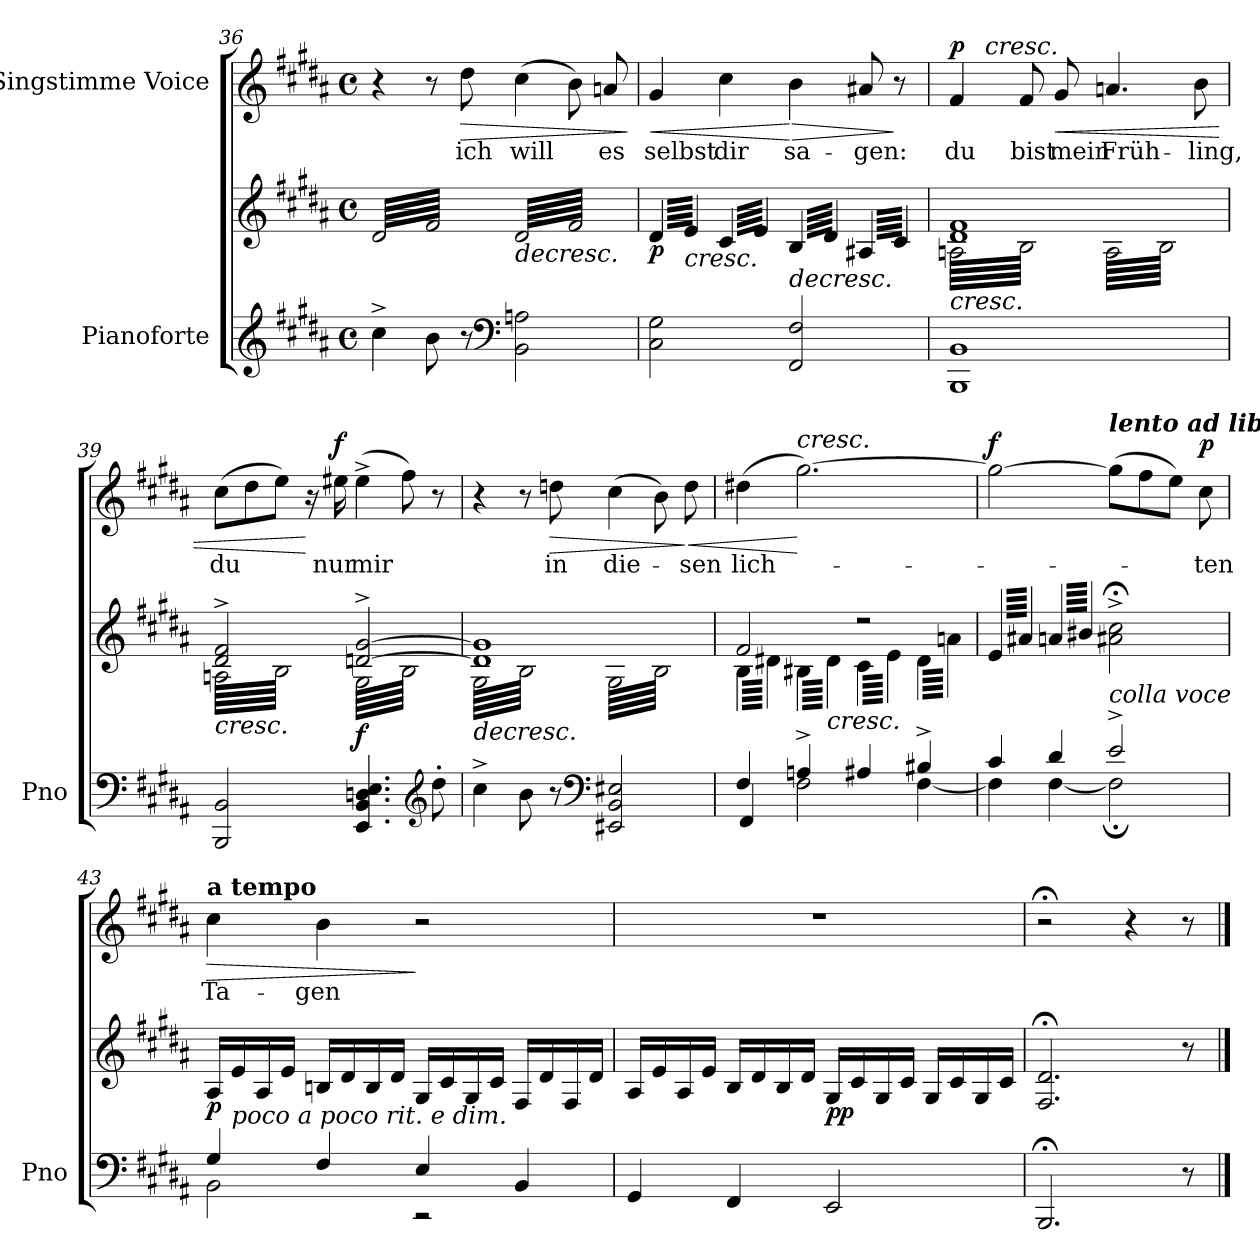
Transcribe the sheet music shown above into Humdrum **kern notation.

**kern	**kern	**dynam	**kern	**text	**dynam
*part2	*part2	*part2	*part1	*part1	*part1
*staff3	*staff2	*staff2/3	*staff1	*staff1	*staff1
*I"Pianoforte	*	*	*I"Singstimme Voice	*	*
*I'Pno	*	*	*	*	*
*clefG2	*clefG2	*	*clefG2	*	*
*k[f#c#g#d#a#]	*k[f#c#g#d#a#]	*	*k[f#c#g#d#a#]	*	*
*M4/4	*M4/4	*	*M4/4	*	*
*met(c)	*met(c)	*	*met(c)	*	*
=36	=36	=36	=36	=36	=36
*	*tremolo	*	*	*	*
4cc#^\	64d#/LLLL	.	4r	.	.
.	64f#/	.	.	.	.
.	64d#/	.	.	.	.
.	64f#/	.	.	.	.
.	64d#/	.	.	.	.
.	64f#/	.	.	.	.
.	64d#/	.	.	.	.
.	64f#/	.	.	.	.
.	64d#/	.	.	.	.
.	64f#/	.	.	.	.
.	64d#/	.	.	.	.
.	64f#/	.	.	.	.
.	64d#/	.	.	.	.
.	64f#/	.	.	.	.
.	64d#/	.	.	.	.
.	64f#/	.	.	.	.
8b\	64d#/	.	8r	.	.
.	64f#/	.	.	.	.
.	64d#/	.	.	.	.
.	64f#/	.	.	.	.
.	64d#/	.	.	.	.
.	64f#/	.	.	.	.
.	64d#/	.	.	.	.
.	64f#/	.	.	.	.
!	!	!	!	!	!LO:HP:b
8r	64d#/	.	8dd#\	ich	>
.	64f#/	.	.	.	.
.	64d#/	.	.	.	.
.	64f#/	.	.	.	.
.	64d#/	.	.	.	.
.	64f#/	.	.	.	.
.	64d#/	.	.	.	.
.	64f#/JJJJ	.	.	.	.
*clefF4	*	*	*	*	*
!	!	!LO:HP:b	!	!	!
2BB\ 2An\	64d#/LLLL	>	(4cc#\	will	.
.	64f#/	.	.	.	.
.	64d#/	.	.	.	.
.	64f#/	.	.	.	.
.	64d#/	.	.	.	.
.	64f#/	.	.	.	.
.	64d#/	.	.	.	.
.	64f#/	.	.	.	.
.	64d#/	.	.	.	.
.	64f#/	.	.	.	.
.	64d#/	.	.	.	.
.	64f#/	.	.	.	.
.	64d#/	.	.	.	.
.	64f#/	.	.	.	.
.	64d#/	.	.	.	.
.	64f#/	.	.	.	.
.	64d#/	.	8b\)	.	.
.	64f#/	.	.	.	.
.	64d#/	.	.	.	.
.	64f#/	.	.	.	.
.	64d#/	.	.	.	.
.	64f#/	.	.	.	.
.	64d#/	.	.	.	.
.	64f#/	.	.	.	.
.	64d#/	.	8an/	es	.
.	64f#/	.	.	.	.
.	64d#/	.	.	.	.
.	64f#/	.	.	.	.
.	64d#/	.	.	.	.
.	64f#/	.	.	.	.
.	64d#/	.	.	.	.
.	64f#/JJJJ	.	.	.	.
.	.	.	.	.	]
=37	=37	=37	=37	=37	=37
!	!	!LO:DY:b	!	!	!LO:HP:b
2C#\ 2G#\	64d#/LLLL	p	4g#/	selbst	<
.	64e/	.	.	.	.
.	64d#/	.	.	.	.
.	64e/	.	.	.	.
.	64d#/	.	.	.	.
.	64e/	.	.	.	.
.	64d#/	.	.	.	.
.	64e/	.	.	.	.
!	!	!LO:HP:b	!	!	!
.	64d#/	<	.	.	.
.	64e/	.	.	.	.
.	64d#/	.	.	.	.
.	64e/	.	.	.	.
.	64d#/	.	.	.	.
.	64e/	.	.	.	.
.	64d#/	.	.	.	.
.	64e/JJJJ	.	.	.	.
.	64c#/LLLL	.	4cc#\	dir	.
.	64e/	.	.	.	.
.	64c#/	.	.	.	.
.	64e/	.	.	.	.
.	64c#/	.	.	.	.
.	64e/	.	.	.	.
.	64c#/	.	.	.	.
.	64e/	.	.	.	.
.	64c#/	.	.	.	.
.	64e/	.	.	.	.
.	64c#/	.	.	.	.
.	64e/	.	.	.	.
.	64c#/	.	.	.	.
.	64e/	.	.	.	.
.	64c#/	.	.	.	.
.	64e/JJJJ	.	.	.	.
!	!	!LO:HP:n=1:b	!	!	!LO:HP:n=1:b
2FF#/ 2F#/	64B/LLLL	] >	4b\	sa-	[ >
.	64d#/	.	.	.	.
.	64B/	.	.	.	.
.	64d#/	.	.	.	.
.	64B/	.	.	.	.
.	64d#/	.	.	.	.
.	64B/	.	.	.	.
.	64d#/	.	.	.	.
.	64B/	.	.	.	.
.	64d#/	.	.	.	.
.	64B/	.	.	.	.
.	64d#/	.	.	.	.
.	64B/	.	.	.	.
.	64d#/	.	.	.	.
.	64B/	.	.	.	.
.	64d#/JJJJ	.	.	.	.
.	64A#X/LLLL	.	8a#X/	-gen:	.
.	64c#/	.	.	.	.
.	64A#X/	.	.	.	.
.	64c#/	.	.	.	.
.	64A#X/	.	.	.	.
.	64c#/	.	.	.	.
.	64A#X/	.	.	.	.
.	64c#/	.	.	.	.
.	64A#X/	.	8r	.	]
.	64c#/	.	.	.	.
.	64A#X/	.	.	.	.
.	64c#/	.	.	.	.
.	64A#X/	.	.	.	.
.	64c#/	.	.	.	.
.	64A#X/	.	.	.	.
.	64c#/JJJJ	.	.	.	.
.	.	[	.	.	.
=38	=38	=38	=38	=38	=38
*	*^	*	*^	*	*
!	!LO:TX:b:i:t=cresc.	!	!	!	!	!	!
!	!	!	!	!	!	!	!LO:DY:a
1BBB 1BB	1d# 1f#	64An\LLLL	.	4f#/	8ryy	du	p
.	.	64B\	.	.	.	.	.
.	.	64An\	.	.	.	.	.
.	.	64B\	.	.	.	.	.
.	.	64An\	.	.	.	.	.
.	.	64B\	.	.	.	.	.
.	.	64An\	.	.	.	.	.
.	.	64B\	.	.	.	.	.
!	!	!	!	!	!LO:TX:a:i:t=cresc.	!	!
.	.	64An\	.	.	8ryy	.	.
.	.	64B\	.	.	.	.	.
.	.	64An\	.	.	.	.	.
.	.	64B\	.	.	.	.	.
.	.	64An\	.	.	.	.	.
.	.	64B\	.	.	.	.	.
.	.	64An\	.	.	.	.	.
.	.	64B\	.	.	.	.	.
.	.	64An\	.	8f#/	4ryy	bist	.
.	.	64B\	.	.	.	.	.
.	.	64An\	.	.	.	.	.
.	.	64B\	.	.	.	.	.
.	.	64An\	.	.	.	.	.
.	.	64B\	.	.	.	.	.
.	.	64An\	.	.	.	.	.
.	.	64B\	.	.	.	.	.
!	!	!	!	!	!	!	!LO:HP:b
.	.	64An\	.	8g#/	.	mein	<
.	.	64B\	.	.	.	.	.
.	.	64An\	.	.	.	.	.
.	.	64B\	.	.	.	.	.
.	.	64An\	.	.	.	.	.
.	.	64B\	.	.	.	.	.
.	.	64An\	.	.	.	.	.
.	.	64B\JJJJ	.	.	.	.	.
.	.	64A\LLLL	.	4.an/	2ryy	Früh-	.
.	.	64B\	.	.	.	.	.
.	.	64A\	.	.	.	.	.
.	.	64B\	.	.	.	.	.
.	.	64A\	.	.	.	.	.
.	.	64B\	.	.	.	.	.
.	.	64A\	.	.	.	.	.
.	.	64B\	.	.	.	.	.
.	.	64A\	.	.	.	.	.
.	.	64B\	.	.	.	.	.
.	.	64A\	.	.	.	.	.
.	.	64B\	.	.	.	.	.
.	.	64A\	.	.	.	.	.
.	.	64B\	.	.	.	.	.
.	.	64A\	.	.	.	.	.
.	.	64B\	.	.	.	.	.
.	.	64A\	.	.	.	.	.
.	.	64B\	.	.	.	.	.
.	.	64A\	.	.	.	.	.
.	.	64B\	.	.	.	.	.
.	.	64A\	.	.	.	.	.
.	.	64B\	.	.	.	.	.
.	.	64A\	.	.	.	.	.
.	.	64B\	.	.	.	.	.
.	.	64A\	.	8b\	.	-ling,	.
.	.	64B\	.	.	.	.	.
.	.	64A\	.	.	.	.	.
.	.	64B\	.	.	.	.	.
.	.	64A\	.	.	.	.	.
.	.	64B\	.	.	.	.	.
.	.	64A\	.	.	.	.	.
.	.	64B\JJJJ	.	.	.	.	.
*	*	*	*	*v	*v	*	*
=39	=39	=39	=39	=39	=39	=39
!	!	!	!LO:HP:b	!	!	!
2BBB/ 2BB/	2d#/^ 2f#/^	64An\LLLL	<	(8cc#\L	du	.
.	.	64B\	.	.	.	.
.	.	64An\	.	.	.	.
.	.	64B\	.	.	.	.
.	.	64An\	.	.	.	.
.	.	64B\	.	.	.	.
.	.	64An\	.	.	.	.
.	.	64B\	.	.	.	.
.	.	64An\	.	8dd#\	.	.
.	.	64B\	.	.	.	.
.	.	64An\	.	.	.	.
.	.	64B\	.	.	.	.
.	.	64An\	.	.	.	.
.	.	64B\	.	.	.	.
.	.	64An\	.	.	.	.
.	.	64B\	.	.	.	.
.	.	64An\	.	8ee\J)	.	.
.	.	64B\	.	.	.	.
.	.	64An\	.	.	.	.
.	.	64B\	.	.	.	.
.	.	64An\	.	.	.	.
.	.	64B\	.	.	.	.
.	.	64An\	.	.	.	.
.	.	64B\	.	.	.	.
.	.	64An\	.	16r	.	[
.	.	64B\	.	.	.	.
.	.	64An\	.	.	.	.
.	.	64B\	.	.	.	.
!	!	!	!	!	!	!LO:DY:a
.	.	64An\	.	16ee#X\	nur	f
.	.	64B\	.	.	.	.
.	.	64An\	.	.	.	.
.	.	64B\JJJJ	.	.	.	.
!	!	!	!LO:DY:n=1:b	!	!	!
4.EE/ 4.BB/ 4.Dn/ 4.E/	[2dn/^ [2g#/^	64G#\LLLL	] f	(4ee#^\	mir	.
.	.	64B\	.	.	.	.
.	.	64G#\	.	.	.	.
.	.	64B\	.	.	.	.
.	.	64G#\	.	.	.	.
.	.	64B\	.	.	.	.
.	.	64G#\	.	.	.	.
.	.	64B\	.	.	.	.
.	.	64G#\	.	.	.	.
.	.	64B\	.	.	.	.
.	.	64G#\	.	.	.	.
.	.	64B\	.	.	.	.
.	.	64G#\	.	.	.	.
.	.	64B\	.	.	.	.
.	.	64G#\	.	.	.	.
.	.	64B\	.	.	.	.
.	.	64G#\	.	8ff#\)	.	.
.	.	64B\	.	.	.	.
.	.	64G#\	.	.	.	.
.	.	64B\	.	.	.	.
.	.	64G#\	.	.	.	.
.	.	64B\	.	.	.	.
.	.	64G#\	.	.	.	.
.	.	64B\	.	.	.	.
*clefG2	*	*	*	*	*	*
8dd#'\	.	64G#\	.	8r	.	.
.	.	64B\	.	.	.	.
.	.	64G#\	.	.	.	.
.	.	64B\	.	.	.	.
.	.	64G#\	.	.	.	.
.	.	64B\	.	.	.	.
.	.	64G#\	.	.	.	.
.	.	64B\JJJJ	.	.	.	.
=40	=40	=40	=40	=40	=40	=40
!	!	!	!LO:HP:b	!	!	!
4cc#^\	1d] 1g#]	64G#\LLLL	>	4r	.	.
.	.	64B\	.	.	.	.
.	.	64G#\	.	.	.	.
.	.	64B\	.	.	.	.
.	.	64G#\	.	.	.	.
.	.	64B\	.	.	.	.
.	.	64G#\	.	.	.	.
.	.	64B\	.	.	.	.
.	.	64G#\	.	.	.	.
.	.	64B\	.	.	.	.
.	.	64G#\	.	.	.	.
.	.	64B\	.	.	.	.
.	.	64G#\	.	.	.	.
.	.	64B\	.	.	.	.
.	.	64G#\	.	.	.	.
.	.	64B\	.	.	.	.
8b\	.	64G#\	.	8r	.	.
.	.	64B\	.	.	.	.
.	.	64G#\	.	.	.	.
.	.	64B\	.	.	.	.
.	.	64G#\	.	.	.	.
.	.	64B\	.	.	.	.
.	.	64G#\	.	.	.	.
.	.	64B\	.	.	.	.
!	!	!	!	!	!	!LO:HP:b
8r	.	64G#\	.	8ddn\	in	>
.	.	64B\	.	.	.	.
.	.	64G#\	.	.	.	.
.	.	64B\	.	.	.	.
.	.	64G#\	.	.	.	.
.	.	64B\	.	.	.	.
.	.	64G#\	.	.	.	.
.	.	64B\JJJJ	.	.	.	.
*clefF4	*	*	*	*	*	*
2EE#X/ 2BB/ 2E#X/	.	64G#\LLLL	.	(4cc#\	die-	.
.	.	64B\	.	.	.	.
.	.	64G#\	.	.	.	.
.	.	64B\	.	.	.	.
.	.	64G#\	.	.	.	.
.	.	64B\	.	.	.	.
.	.	64G#\	.	.	.	.
.	.	64B\	.	.	.	.
.	.	64G#\	.	.	.	.
.	.	64B\	.	.	.	.
.	.	64G#\	.	.	.	.
.	.	64B\	.	.	.	.
.	.	64G#\	.	.	.	.
.	.	64B\	.	.	.	.
.	.	64G#\	.	.	.	.
.	.	64B\	.	.	.	.
.	.	64G#\	.	8b\)	.	.
.	.	64B\	.	.	.	.
.	.	64G#\	.	.	.	.
.	.	64B\	.	.	.	.
.	.	64G#\	.	.	.	.
.	.	64B\	.	.	.	.
.	.	64G#\	.	.	.	.
.	.	64B\	.	.	.	.
!	!	!	!	!	!	!LO:HP:n=1:b
.	.	64G#\	.	8dd\	-sen	] <
.	.	64B\	.	.	.	.
.	.	64G#\	.	.	.	.
.	.	64B\	.	.	.	.
.	.	64G#\	.	.	.	.
.	.	64B\	.	.	.	.
.	.	64G#\	.	.	.	.
.	.	64B\JJJJ	.	.	.	.
*	*v	*v	*	*	*	*
.	.	[	.	.	.
=41	=41	=41	=41	=41	=41
*^	*^	*	*	*	*
4F#/	4FF#/	2f#/	64B\LLLL	.	(4dd#X\	lich-	.
.	.	.	64d#X\	.	.	.	.
.	.	.	64B\	.	.	.	.
.	.	.	64d#X\	.	.	.	.
.	.	.	64B\	.	.	.	.
.	.	.	64d#X\	.	.	.	.
.	.	.	64B\	.	.	.	.
.	.	.	64d#X\	.	.	.	.
.	.	.	64B\	.	.	.	.
.	.	.	64d#X\	.	.	.	.
.	.	.	64B\	.	.	.	.
.	.	.	64d#X\	.	.	.	.
.	.	.	64B\	.	.	.	.
.	.	.	64d#X\	.	.	.	.
.	.	.	64B\	.	.	.	.
.	.	.	64d#X\JJJJ	.	.	.	.
!	!	!	!	!	!LO:TX:a:i:t=cresc.	!	!
4An^/	2F#\	.	64B#X\LLLL	.	[2.gg#\)	.	[
.	.	.	64d#\	.	.	.	.
.	.	.	64B#X\	.	.	.	.
.	.	.	64d#\	.	.	.	.
.	.	.	64B#X\	.	.	.	.
.	.	.	64d#\	.	.	.	.
.	.	.	64B#X\	.	.	.	.
.	.	.	64d#\	.	.	.	.
!	!	!	!LO:TX:b:i:t=cresc.	!	!	!	!
.	.	.	64B#X\	.	.	.	.
.	.	.	64d#\	.	.	.	.
.	.	.	64B#X\	.	.	.	.
.	.	.	64d#\	.	.	.	.
.	.	.	64B#X\	.	.	.	.
.	.	.	64d#\	.	.	.	.
.	.	.	64B#X\	.	.	.	.
.	.	.	64d#\JJJJ	.	.	.	.
4A#X/	.	2r	64c#\LLLL	.	.	.	.
.	.	.	64e\	.	.	.	.
.	.	.	64c#\	.	.	.	.
.	.	.	64e\	.	.	.	.
.	.	.	64c#\	.	.	.	.
.	.	.	64e\	.	.	.	.
.	.	.	64c#\	.	.	.	.
.	.	.	64e\	.	.	.	.
.	.	.	64c#\	.	.	.	.
.	.	.	64e\	.	.	.	.
.	.	.	64c#\	.	.	.	.
.	.	.	64e\	.	.	.	.
.	.	.	64c#\	.	.	.	.
.	.	.	64e\	.	.	.	.
.	.	.	64c#\	.	.	.	.
.	.	.	64e\JJJJ	.	.	.	.
4B#X^/	[4F#\	.	64d#\LLLL	.	.	.	.
.	.	.	64an\	.	.	.	.
.	.	.	64d#\	.	.	.	.
.	.	.	64an\	.	.	.	.
.	.	.	64d#\	.	.	.	.
.	.	.	64an\	.	.	.	.
.	.	.	64d#\	.	.	.	.
.	.	.	64an\	.	.	.	.
.	.	.	64d#\	.	.	.	.
.	.	.	64an\	.	.	.	.
.	.	.	64d#\	.	.	.	.
.	.	.	64an\	.	.	.	.
.	.	.	64d#\	.	.	.	.
.	.	.	64an\	.	.	.	.
.	.	.	64d#\	.	.	.	.
.	.	.	64an\JJJJ	.	.	.	.
=42	=42	=42	=42	=42	=42	=42	=42
!	!	!	!	!	!	!	!LO:DY:a
*	*	*v	*v	*	*	*	*
4c#/	4F#\]	64e/LLLL	.	2gg#\_	.	f
.	.	64a#X/	.	.	.	.
.	.	64e/	.	.	.	.
.	.	64a#X/	.	.	.	.
.	.	64e/	.	.	.	.
.	.	64a#X/	.	.	.	.
.	.	64e/	.	.	.	.
.	.	64a#X/	.	.	.	.
.	.	64e/	.	.	.	.
.	.	64a#X/	.	.	.	.
.	.	64e/	.	.	.	.
.	.	64a#X/	.	.	.	.
.	.	64e/	.	.	.	.
.	.	64a#X/	.	.	.	.
.	.	64e/	.	.	.	.
.	.	64a#X/JJJJ	.	.	.	.
4d#/	[4F#\	64an/LLLL	.	.	.	.
.	.	64b#X/	.	.	.	.
.	.	64an/	.	.	.	.
.	.	64b#X/	.	.	.	.
.	.	64an/	.	.	.	.
.	.	64b#X/	.	.	.	.
.	.	64an/	.	.	.	.
.	.	64b#X/	.	.	.	.
.	.	64an/	.	.	.	.
.	.	64b#X/	.	.	.	.
.	.	64an/	.	.	.	.
.	.	64b#X/	.	.	.	.
.	.	64an/	.	.	.	.
.	.	64b#X/	.	.	.	.
.	.	64an/	.	.	.	.
.	.	64b#X/JJJJ	.	.	.	.
*	*	*Xtremolo	*	*	*	*
!	!	!	!	!LO:TX:a:Bi:t=lento ad lib.	!	!
!LO:TX:a:i:t=colla voce	!	!	!	!	!	!
2e^/	2F#;\]	2a#X\;<^ 2cc#\;<^	.	(8gg#\L]	.	.
.	.	.	.	.	.	.
.	.	.	.	.	.	.
.	.	.	.	.	.	.
.	.	.	.	.	.	.
.	.	.	.	.	.	.
.	.	.	.	.	.	.
.	.	.	.	.	.	.
.	.	.	.	8ff#\	.	.
.	.	.	.	8ee\J)	.	.
!	!	!	!	!	!	!LO:DY:a
.	.	.	.	8cc#\	-ten	p
=43	=43	=43	=43	=43	=43	=43
!	!	!	!	!LO:TX:a:B:t=a tempo	!	!
!	!	!	!LO:DY:b	!	!	!LO:HP:b
4G#/	2BB\	16A#/LL	p	4cc#\	Ta-	>
!	!	!LO:TX:b:i:t=poco a poco rit. e dim.	!	!	!	!
.	.	16e/	.	.	.	.
.	.	16A#/	.	.	.	.
.	.	16e/JJ	.	.	.	.
4F#/	.	16Bn/LL	.	4b\	-gen	.
.	.	16d#/	.	.	.	.
.	.	16B/	.	.	.	.
.	.	16d#/JJ	.	.	.	.
4E/	2r	16G#/LL	.	2r	.	]
.	.	16c#/	.	.	.	.
.	.	16G#/	.	.	.	.
.	.	16c#/JJ	.	.	.	.
4BB/	.	16F#/LL	.	.	.	.
.	.	16d#/	.	.	.	.
.	.	16F#/	.	.	.	.
.	.	16d#/JJ	.	.	.	.
*v	*v	*	*	*	*	*
=44	=44	=44	=44	=44	=44
4GG#/	16A#/LL	.	1r	.	.
.	16e/	.	.	.	.
.	16A#/	.	.	.	.
.	16e/JJ	.	.	.	.
4FF#/	16B/LL	.	.	.	.
.	16d#/	.	.	.	.
.	16B/	.	.	.	.
.	16d#/JJ	.	.	.	.
!	!	!LO:DY:b	!	!	!
2EE/	16G#/LL	pp	.	.	.
.	16c#/	.	.	.	.
.	16G#/	.	.	.	.
.	16c#/JJ	.	.	.	.
.	16G#/LL	.	.	.	.
.	16c#/	.	.	.	.
.	16G#/	.	.	.	.
.	16c#/JJ	.	.	.	.
=45	=45	=45	=45	=45	=45
2.BBB;</	2.F#/;< 2.d#/;<	.	2r;<	.	.
.	.	.	4r	.	.
8r	8r	]	8r	.	.
==	==	==	==	==	==
*-	*-	*-	*-	*-	*-
